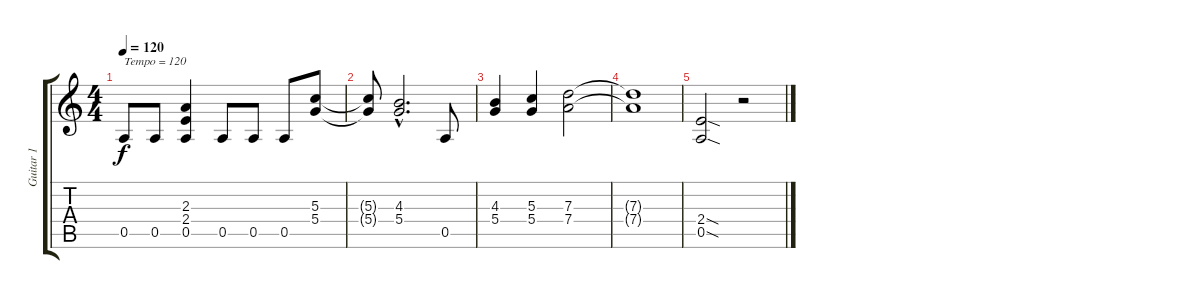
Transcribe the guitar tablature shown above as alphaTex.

\track ("Guitar 1" "Guitar 1") {instrument distortionguitar}
\staff {score tabs}
\tuning (E4 B3 G3 D3 A2 E2) {hide}
\ts (4 4)
\tempo 120
\clef g2
\ks c
0.5.8{txt "Tempo = 120" dy f} 0.5.8 (2.3 2.4 0.5).4 0.5.8 0.5.8 0.5.8 (5.3 5.4).8 |
(5.3{t} 5.4{t}).8 (4.3{hac} 5.4{hac}).2{d} 0.5.8 |
(4.3 5.4).4 (5.3 5.4).4 (7.3 7.4).2 |
(7.3{t} 7.4{t}).1 |
(2.4{sod} 0.5{sod}).2 r.2
